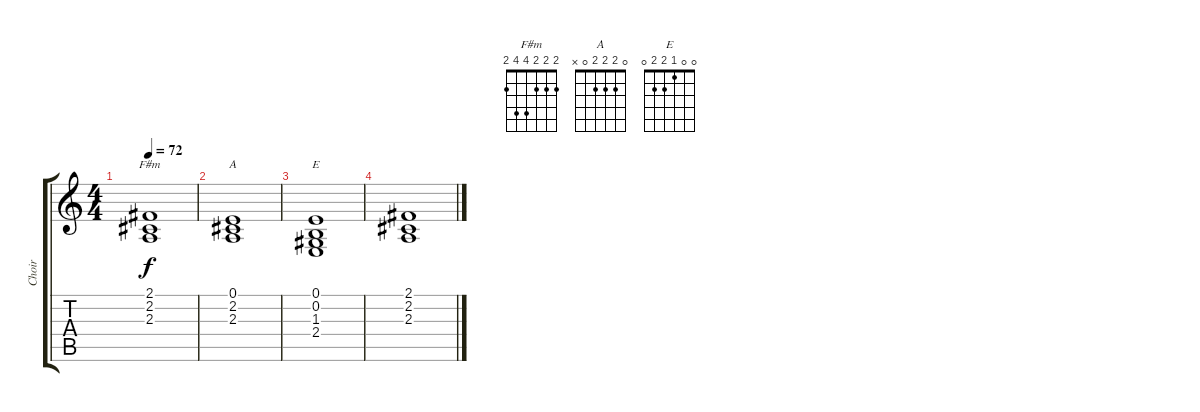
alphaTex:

\track ("Choir" "Choir") {instrument choiraahs}
\staff {score tabs}
\tuning (E4 B3 G3 D3 A2 E2) {hide}
\chord ("F#m" 2 2 2 4 4 2)
\chord ("A" 0 2 2 2 0 x)
\chord ("E" 0 0 1 2 2 0)
\ts (4 4)
\tempo 72
\clef g2
\ks c
(2.1 2.2 2.3).1{ch "F#m" dy f instrument choiraahs} |
(0.1 2.2 2.3).1{ch "A"} |
(0.1 0.2 1.3 2.4).1{ch "E"} |
(2.1 2.2 2.3).1
